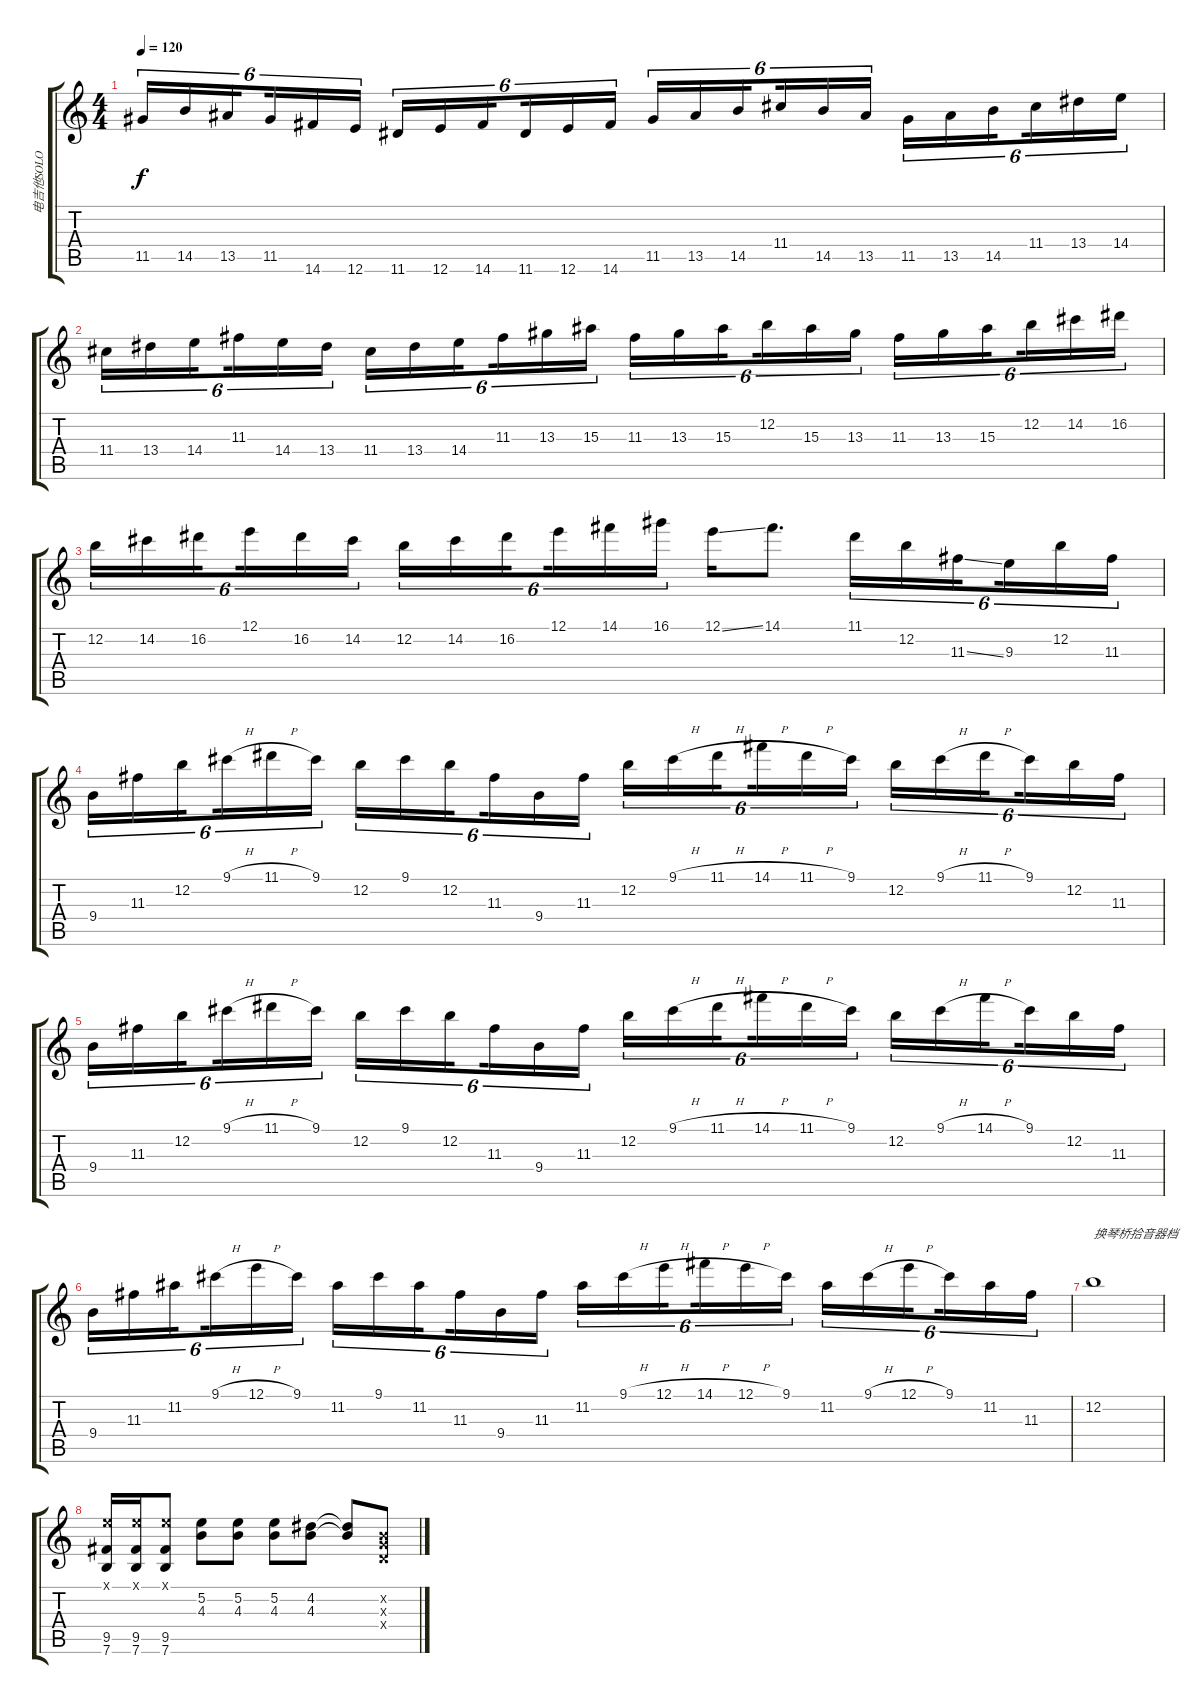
\track ("电吉他SOLO" "电吉他SOLO") {instrument overdrivenguitar}
\staff {score tabs}
\tuning (E4 B3 G3 D3 A2 E2) {hide}
\ts (4 4)
\tempo 120
\clef g2
\ks c
11.5.16{tu (6 4) dy f} 14.5.16{tu (6 4)} 13.5.16{tu (6 4) beam splitsecondary} 11.5.16{tu (6 4)} 14.6.16{tu (6 4)} 12.6.16{tu (6 4)} 11.6.16{tu (6 4)} 12.6.16{tu (6 4)} 14.6.16{tu (6 4) beam splitsecondary} 11.6.16{tu (6 4)} 12.6.16{tu (6 4)} 14.6.16{tu (6 4)} 11.5.16{tu (6 4)} 13.5.16{tu (6 4)} 14.5.16{tu (6 4) beam splitsecondary} 11.4.16{tu (6 4)} 14.5.16{tu (6 4)} 13.5.16{tu (6 4)} 11.5.16{tu (6 4)} 13.5.16{tu (6 4)} 14.5.16{tu (6 4) beam splitsecondary} 11.4.16{tu (6 4)} 13.4.16{tu (6 4)} 14.4.16{tu (6 4)} |
11.4.16{tu (6 4)} 13.4.16{tu (6 4)} 14.4.16{tu (6 4) beam splitsecondary} 11.3.16{tu (6 4)} 14.4.16{tu (6 4)} 13.4.16{tu (6 4)} 11.4.16{tu (6 4)} 13.4.16{tu (6 4)} 14.4.16{tu (6 4) beam splitsecondary} 11.3.16{tu (6 4)} 13.3.16{tu (6 4)} 15.3.16{tu (6 4)} 11.3.16{tu (6 4)} 13.3.16{tu (6 4)} 15.3.16{tu (6 4) beam splitsecondary} 12.2.16{tu (6 4)} 15.3.16{tu (6 4)} 13.3.16{tu (6 4)} 11.3.16{tu (6 4)} 13.3.16{tu (6 4)} 15.3.16{tu (6 4) beam splitsecondary} 12.2.16{tu (6 4)} 14.2.16{tu (6 4)} 16.2.16{tu (6 4)} |
12.2.16{tu (6 4)} 14.2.16{tu (6 4)} 16.2.16{tu (6 4) beam splitsecondary} 12.1.16{tu (6 4)} 16.2.16{tu (6 4)} 14.2.16{tu (6 4)} 12.2.16{tu (6 4)} 14.2.16{tu (6 4)} 16.2.16{tu (6 4) beam splitsecondary} 12.1.16{tu (6 4)} 14.1.16{tu (6 4)} 16.1.16{tu (6 4)} 12.1{ss}.16 14.1.8{d} 11.1.16{tu (6 4)} 12.2.16{tu (6 4)} 11.3{ss}.16{tu (6 4) beam splitsecondary} 9.3.16{tu (6 4)} 12.2.16{tu (6 4)} 11.3.16{tu (6 4)} |
9.4.16{tu (6 4)} 11.3.16{tu (6 4)} 12.2.16{tu (6 4) beam splitsecondary} 9.1{h}.16{tu (6 4)} 11.1{h}.16{tu (6 4)} 9.1.16{tu (6 4)} 12.2.16{tu (6 4)} 9.1.16{tu (6 4)} 12.2.16{tu (6 4) beam splitsecondary} 11.3.16{tu (6 4)} 9.4.16{tu (6 4)} 11.3.16{tu (6 4)} 12.2.16{tu (6 4)} 9.1{h}.16{tu (6 4)} 11.1{h}.16{tu (6 4) beam splitsecondary} 14.1{h}.16{tu (6 4)} 11.1{h}.16{tu (6 4)} 9.1.16{tu (6 4)} 12.2.16{tu (6 4)} 9.1{h}.16{tu (6 4)} 11.1{h}.16{tu (6 4) beam splitsecondary} 9.1.16{tu (6 4)} 12.2.16{tu (6 4)} 11.3.16{tu (6 4)} |
9.4.16{tu (6 4)} 11.3.16{tu (6 4)} 12.2.16{tu (6 4) beam splitsecondary} 9.1{h}.16{tu (6 4)} 11.1{h}.16{tu (6 4)} 9.1.16{tu (6 4)} 12.2.16{tu (6 4)} 9.1.16{tu (6 4)} 12.2.16{tu (6 4) beam splitsecondary} 11.3.16{tu (6 4)} 9.4.16{tu (6 4)} 11.3.16{tu (6 4)} 12.2.16{tu (6 4)} 9.1{h}.16{tu (6 4)} 11.1{h}.16{tu (6 4) beam splitsecondary} 14.1{h}.16{tu (6 4)} 11.1{h}.16{tu (6 4)} 9.1.16{tu (6 4)} 12.2.16{tu (6 4)} 9.1{h}.16{tu (6 4)} 14.1{h}.16{tu (6 4) beam splitsecondary} 9.1.16{tu (6 4)} 12.2.16{tu (6 4)} 11.3.16{tu (6 4)} |
9.4.16{tu (6 4)} 11.3.16{tu (6 4)} 11.2.16{tu (6 4) beam splitsecondary} 9.1{h}.16{tu (6 4)} 12.1{h}.16{tu (6 4)} 9.1.16{tu (6 4)} 11.2.16{tu (6 4)} 9.1.16{tu (6 4) txt ""} 11.2.16{tu (6 4) beam splitsecondary} 11.3.16{tu (6 4)} 9.4.16{tu (6 4)} 11.3.16{tu (6 4)} 11.2.16{tu (6 4)} 9.1{h}.16{tu (6 4)} 12.1{h}.16{tu (6 4) beam splitsecondary} 14.1{h}.16{tu (6 4)} 12.1{h}.16{tu (6 4)} 9.1.16{tu (6 4)} 11.2.16{tu (6 4)} 9.1{h}.16{tu (6 4)} 12.1{h}.16{tu (6 4) beam splitsecondary} 9.1.16{tu (6 4)} 11.2.16{tu (6 4)} 11.3.16{tu (6 4)} |
12.2.1{txt "换琴桥拾音器档"} |
(0.1{x} 9.5 7.6).16 (0.1{x} 9.5 7.6).16 (0.1{x} 9.5 7.6).8 (5.2 4.3).8 (5.2 4.3).8 (5.2 4.3).8 (4.2 4.3).8 (4.2{t} 4.3{t}).8 (0.2{x} 0.3{x} 0.4{x}).8
